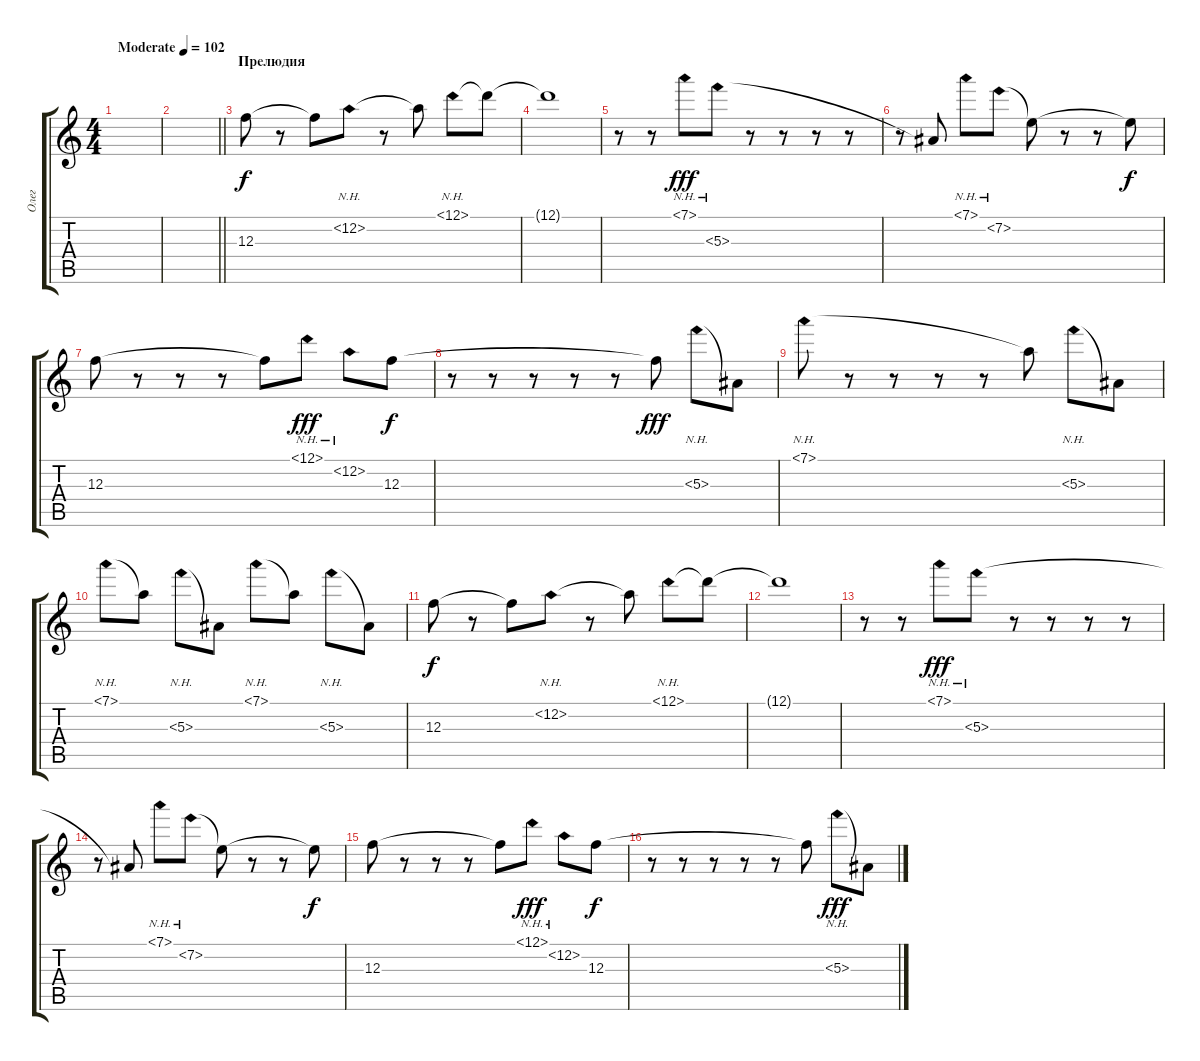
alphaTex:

\track ("Олег" "Олег") {instrument distortionguitar}
\staff {score tabs}
\tuning (D4 A3 F3 C3 G2 C2) {hide}
\ts (4 4)
\tempo (102 "Moderate")
\clef g2
\ks c
|
\barLineRight lightlight
|
\section ("" "Прелюдия")
12.3.8{instrument electricguitarjazz} r.8 12.3{t}.8 12.2{nh}.8 r.8 12.2{t}.8 12.1{nh}.8 12.1{t}.8{dy f} |
12.1{t}.1 |
r.8 r.8 7.1{nh}.8{dy fff} 5.3{nh}.8 r.8 r.8 r.8 r.8 |
r.8 5.3{t}.8 7.1{nh}.8 7.2{nh}.8 7.2{t}.8 r.8 r.8 7.2{t}.8{dy f} |
12.3.8 r.8 r.8 r.8 12.3{t}.8 12.1{nh}.8{dy fff} 12.2{nh}.8 12.3.8{dy f} |
r.8 r.8 r.8 r.8 r.8 12.3{t}.8{dy fff} 5.3{nh}.8 5.3{t}.8 |
7.1{nh}.8 r.8 r.8 r.8 r.8 7.1{t}.8 5.3{nh}.8 5.3{t}.8 |
7.1{nh}.8 7.1{t}.8 5.3{nh}.8 5.3{t}.8 7.1{nh}.8 7.1{t}.8 5.3{nh}.8 5.3{t}.8 |
12.3.8{dy f} r.8 12.3{t}.8 12.2{nh}.8 r.8 12.2{t}.8 12.1{nh}.8 12.1{t}.8 |
12.1{t}.1 |
r.8 r.8 7.1{nh}.8{dy fff} 5.3{nh}.8 r.8 r.8 r.8 r.8 |
r.8 5.3{t}.8 7.1{nh}.8 7.2{nh}.8 7.2{t}.8 r.8 r.8 7.2{t}.8{dy f} |
12.3.8 r.8 r.8 r.8 12.3{t}.8 12.1{nh}.8{dy fff} 12.2{nh}.8 12.3.8{dy f} |
r.8 r.8 r.8 r.8 r.8 12.3{t}.8 5.3{nh}.8{dy fff} 5.3{t}.8
